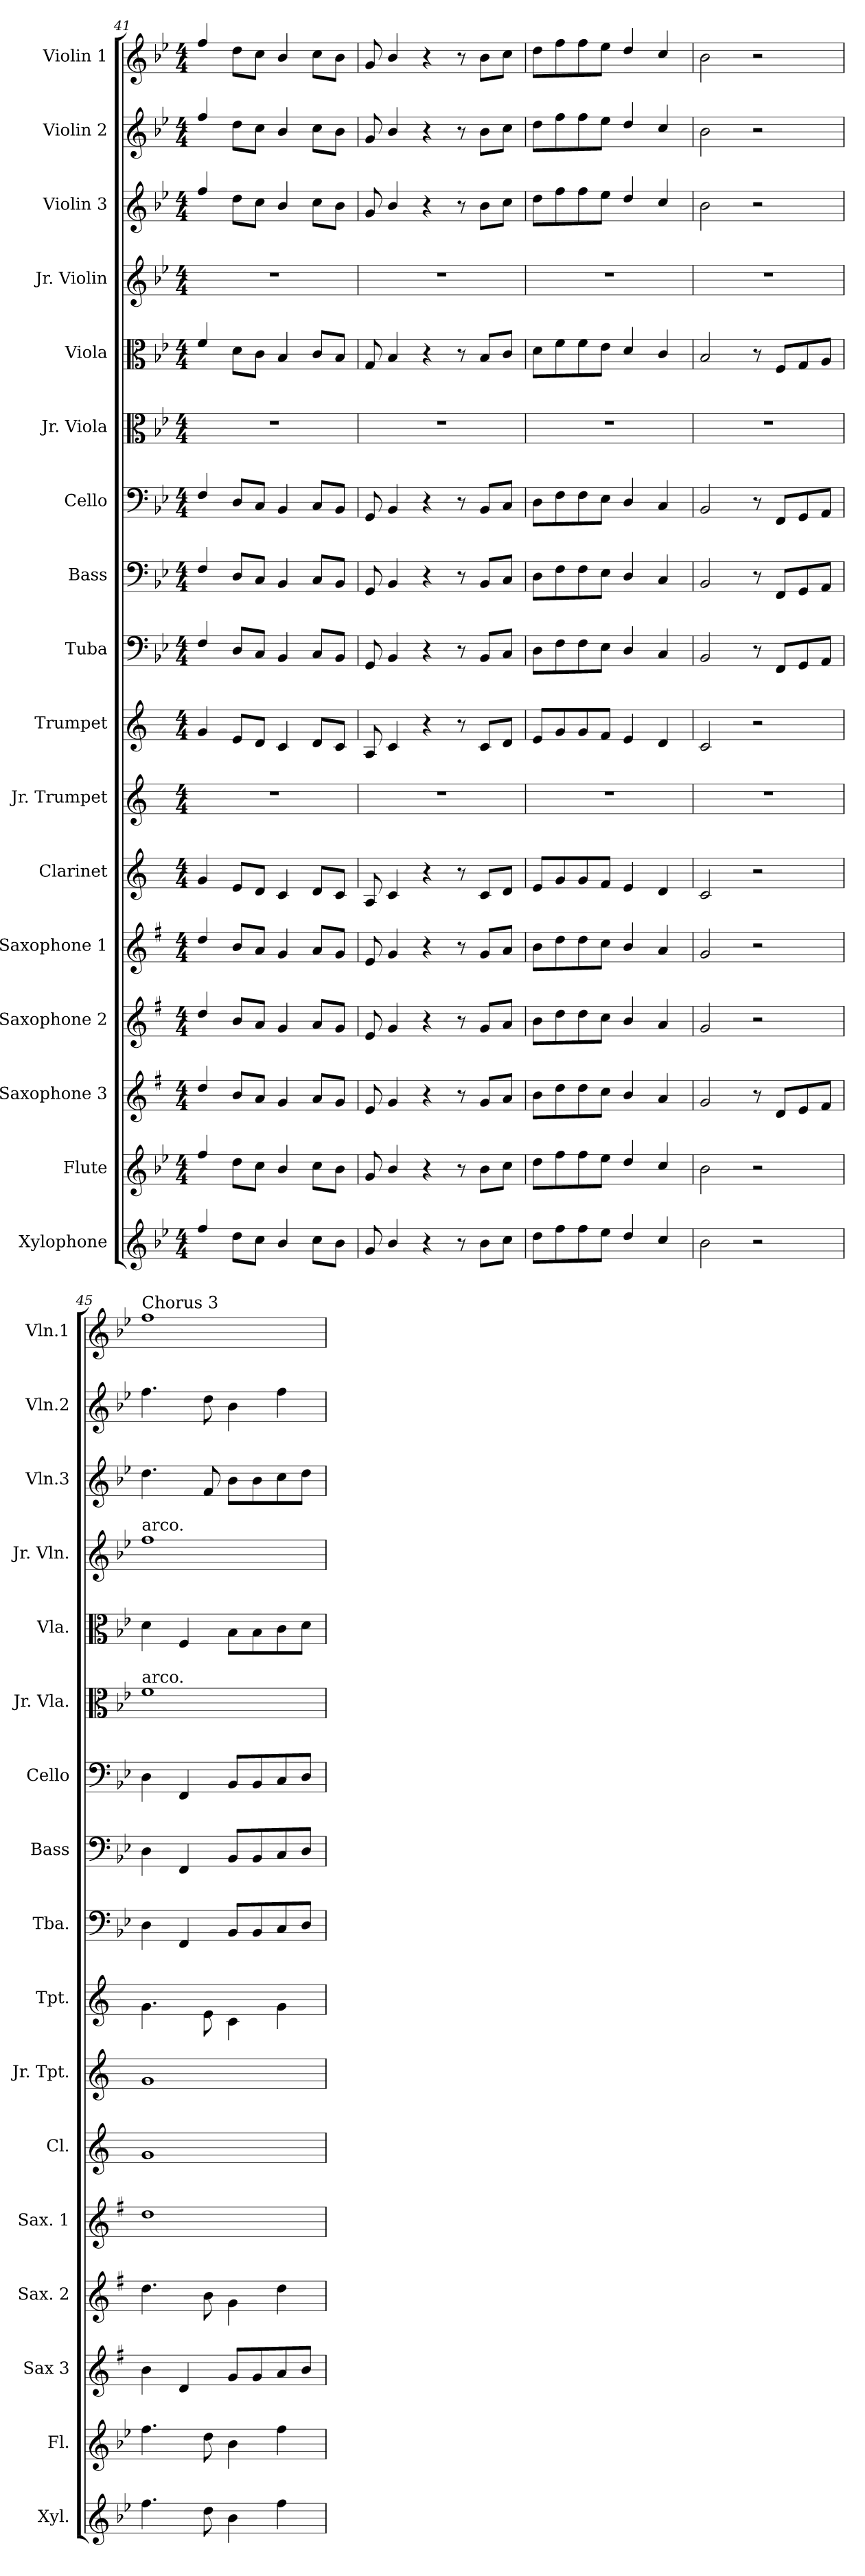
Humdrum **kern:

**kern	**kern	**kern	**kern	**kern	**kern	**kern	**kern	**kern	**kern	**kern	**kern	**kern	**kern	**kern	**kern	**kern
*part17	*part16	*part15	*part14	*part13	*part12	*part11	*part10	*part9	*part8	*part7	*part6	*part5	*part4	*part3	*part2	*part1
*staff17	*staff16	*staff15	*staff14	*staff13	*staff12	*staff11	*staff10	*staff9	*staff8	*staff7	*staff6	*staff5	*staff4	*staff3	*staff2	*staff1
*I"Xylophone	*I"Flute	*I"Saxophone 3	*I"Saxophone 2	*I"Saxophone 1	*I"Clarinet	*I"Jr.  Trumpet	*I"Trumpet	*I"Tuba	*I"Bass	*I"Cello	*I"Jr. Viola	*I"Viola	*I"Jr. Violin	*I"Violin 3	*I"Violin 2	*I"Violin 1
*I'Xyl.	*I'Fl.	*I'Sax 3	*I'Sax. 2	*I'Sax. 1	*I'Cl.	*I'Jr. Tpt.	*I'Tpt.	*I'Tba.	*I'Bass	*I'Cello	*I'Jr. Vla.	*I'Vla.	*I'Jr. Vln.	*I'Vln.3	*I'Vln.2	*I'Vln.1
*clefG2	*clefG2	*clefG2	*clefG2	*clefG2	*clefG2	*clefG2	*clefG2	*clefF4	*clefF4	*clefF4	*clefC3	*clefC3	*clefG2	*clefG2	*clefG2	*clefG2
*ITrd-7c-12	*	*ITrd5c9	*ITrd5c9	*ITrd5c9	*ITrd1c2	*ITrd1c2	*ITrd1c2	*	*ITrd7c12	*	*	*	*	*	*	*
*k[b-e-]	*k[b-e-]	*k[b-e-]	*k[b-e-]	*k[b-e-]	*k[b-e-]	*k[b-e-]	*k[b-e-]	*k[b-e-]	*k[b-e-]	*k[b-e-]	*k[b-e-]	*k[b-e-]	*k[b-e-]	*k[b-e-]	*k[b-e-]	*k[b-e-]
*M4/4	*M4/4	*M4/4	*M4/4	*M4/4	*M4/4	*M4/4	*M4/4	*M4/4	*M4/4	*M4/4	*M4/4	*M4/4	*M4/4	*M4/4	*M4/4	*M4/4
=41	=41	=41	=41	=41	=41	=41	=41	=41	=41	=41	=41	=41	=41	=41	=41	=41
4fff/	4ff/	4f/	4f/	4f/	4f/	1r	4f/	4F/	4FF/	4F/	1r	4f/	1r	4ff/	4ff/	4ff/
8ddd\L	8dd\L	8d/L	8d/L	8d/L	8d/L	.	8d/L	8D/L	8DD/L	8D/L	.	8d\L	.	8dd\L	8dd\L	8dd\L
8ccc\J	8cc\J	8c/J	8c/J	8c/J	8c/J	.	8c/J	8C/J	8CC/J	8C/J	.	8c\J	.	8cc\J	8cc\J	8cc\J
4bb-/	4b-/	4B-/	4B-/	4B-/	4B-/	.	4B-/	4BB-/	4BBB-/	4BB-/	.	4B-/	.	4b-/	4b-/	4b-/
8ccc\L	8cc\L	8c/L	8c/L	8c/L	8c/L	.	8c/L	8C/L	8CC/L	8C/L	.	8c/L	.	8cc\L	8cc\L	8cc\L
8bb-\J	8b-\J	8B-/J	8B-/J	8B-/J	8B-/J	.	8B-/J	8BB-/J	8BBB-/J	8BB-/J	.	8B-/J	.	8b-\J	8b-\J	8b-\J
=42	=42	=42	=42	=42	=42	=42	=42	=42	=42	=42	=42	=42	=42	=42	=42	=42
8gg/	8g/	8G/	8G/	8G/	8G/	1r	8G/	8GG/	8GGG/	8GG/	1r	8G/	1r	8g/	8g/	8g/
4bb-/	4b-/	4B-/	4B-/	4B-/	4B-/	.	4B-/	4BB-/	4BBB-/	4BB-/	.	4B-/	.	4b-/	4b-/	4b-/
4r	4r	4r	4r	4r	4r	.	4r	4r	4r	4r	.	4r	.	4r	4r	4r
8r	8r	8r	8r	8r	8r	.	8r	8r	8r	8r	.	8r	.	8r	8r	8r
8bb-\L	8b-\L	8B-/L	8B-/L	8B-/L	8B-/L	.	8B-/L	8BB-/L	8BBB-/L	8BB-/L	.	8B-/L	.	8b-\L	8b-\L	8b-\L
8ccc\J	8cc\J	8c/J	8c/J	8c/J	8c/J	.	8c/J	8C/J	8CC/J	8C/J	.	8c/J	.	8cc\J	8cc\J	8cc\J
=43	=43	=43	=43	=43	=43	=43	=43	=43	=43	=43	=43	=43	=43	=43	=43	=43
8ddd\L	8dd\L	8d\L	8d\L	8d\L	8d/L	1r	8d/L	8D\L	8DD\L	8D\L	1r	8d\L	1r	8dd\L	8dd\L	8dd\L
8fff\	8ff\	8f\	8f\	8f\	8f/	.	8f/	8F\	8FF\	8F\	.	8f\	.	8ff\	8ff\	8ff\
8fff\	8ff\	8f\	8f\	8f\	8f/	.	8f/	8F\	8FF\	8F\	.	8f\	.	8ff\	8ff\	8ff\
8eee-\J	8ee-\J	8e-\J	8e-\J	8e-\J	8e-/J	.	8e-/J	8E-\J	8EE-\J	8E-\J	.	8e-\J	.	8ee-\J	8ee-\J	8ee-\J
4ddd/	4dd/	4d/	4d/	4d/	4d/	.	4d/	4D/	4DD/	4D/	.	4d/	.	4dd/	4dd/	4dd/
4ccc/	4cc/	4c/	4c/	4c/	4c/	.	4c/	4C/	4CC/	4C/	.	4c/	.	4cc/	4cc/	4cc/
=44	=44	=44	=44	=44	=44	=44	=44	=44	=44	=44	=44	=44	=44	=44	=44	=44
2bb-\	2b-\	2B-/	2B-/	2B-/	2B-/	1r	2B-/	2BB-/	2BBB-/	2BB-/	1r	2B-/	1r	2b-\	2b-\	2b-\
2r	2r	8r	2r	2r	2r	.	2r	8r	8r	8r	.	8r	.	2r	2r	2r
.	.	8F/L	.	.	.	.	.	8FF/L	8FFF/L	8FF/L	.	8F/L	.	.	.	.
.	.	8G/	.	.	.	.	.	8GG/	8GGG/	8GG/	.	8G/	.	.	.	.
.	.	8A/J	.	.	.	.	.	8AA/J	8AAA/J	8AA/J	.	8A/J	.	.	.	.
!!LO:PB:g=z
=45	=45	=45	=45	=45	=45	=45	=45	=45	=45	=45	=45	=45	=45	=45	=45	=45
!	!	!	!	!	!	!	!	!	!	!	!	!	!	!	!	!LO:TX:t=Chorus 3
!	!	!	!	!	!	!	!	!	!	!	!	!	!LO:TX:a:t=arco.	!	!	!
!	!	!	!	!	!	!	!	!	!	!	!LO:TX:a:t=arco.	!	!	!	!	!
4.fff\	4.ff\	4d\	4.f\	1f	1f	1f	4.f\	4D\	4DD\	4D\	1f	4d\	1ff	4.dd\	4.ff\	1ff
.	.	4F/	.	.	.	.	.	4FF/	4FFF/	4FF/	.	4F/	.	.	.	.
8ddd\	8dd\	.	8d\	.	.	.	8d\	.	.	.	.	.	.	8f/	8dd\	.
4bb-\	4b-\	8B-/L	4B-\	.	.	.	4B-\	8BB-/L	8BBB-/L	8BB-/L	.	8B-\L	.	8b-\L	4b-\	.
.	.	8B-/	.	.	.	.	.	8BB-/	8BBB-/	8BB-/	.	8B-\	.	8b-\	.	.
4fff\	4ff\	8c/	4f\	.	.	.	4f\	8C/	8CC/	8C/	.	8c\	.	8cc\	4ff\	.
.	.	8d/J	.	.	.	.	.	8D/J	8DD/J	8D/J	.	8d\J	.	8dd\J	.	.
=	=	=	=	=	=	=	=	=	=	=	=	=	=	=	=	=
*-	*-	*-	*-	*-	*-	*-	*-	*-	*-	*-	*-	*-	*-	*-	*-	*-
